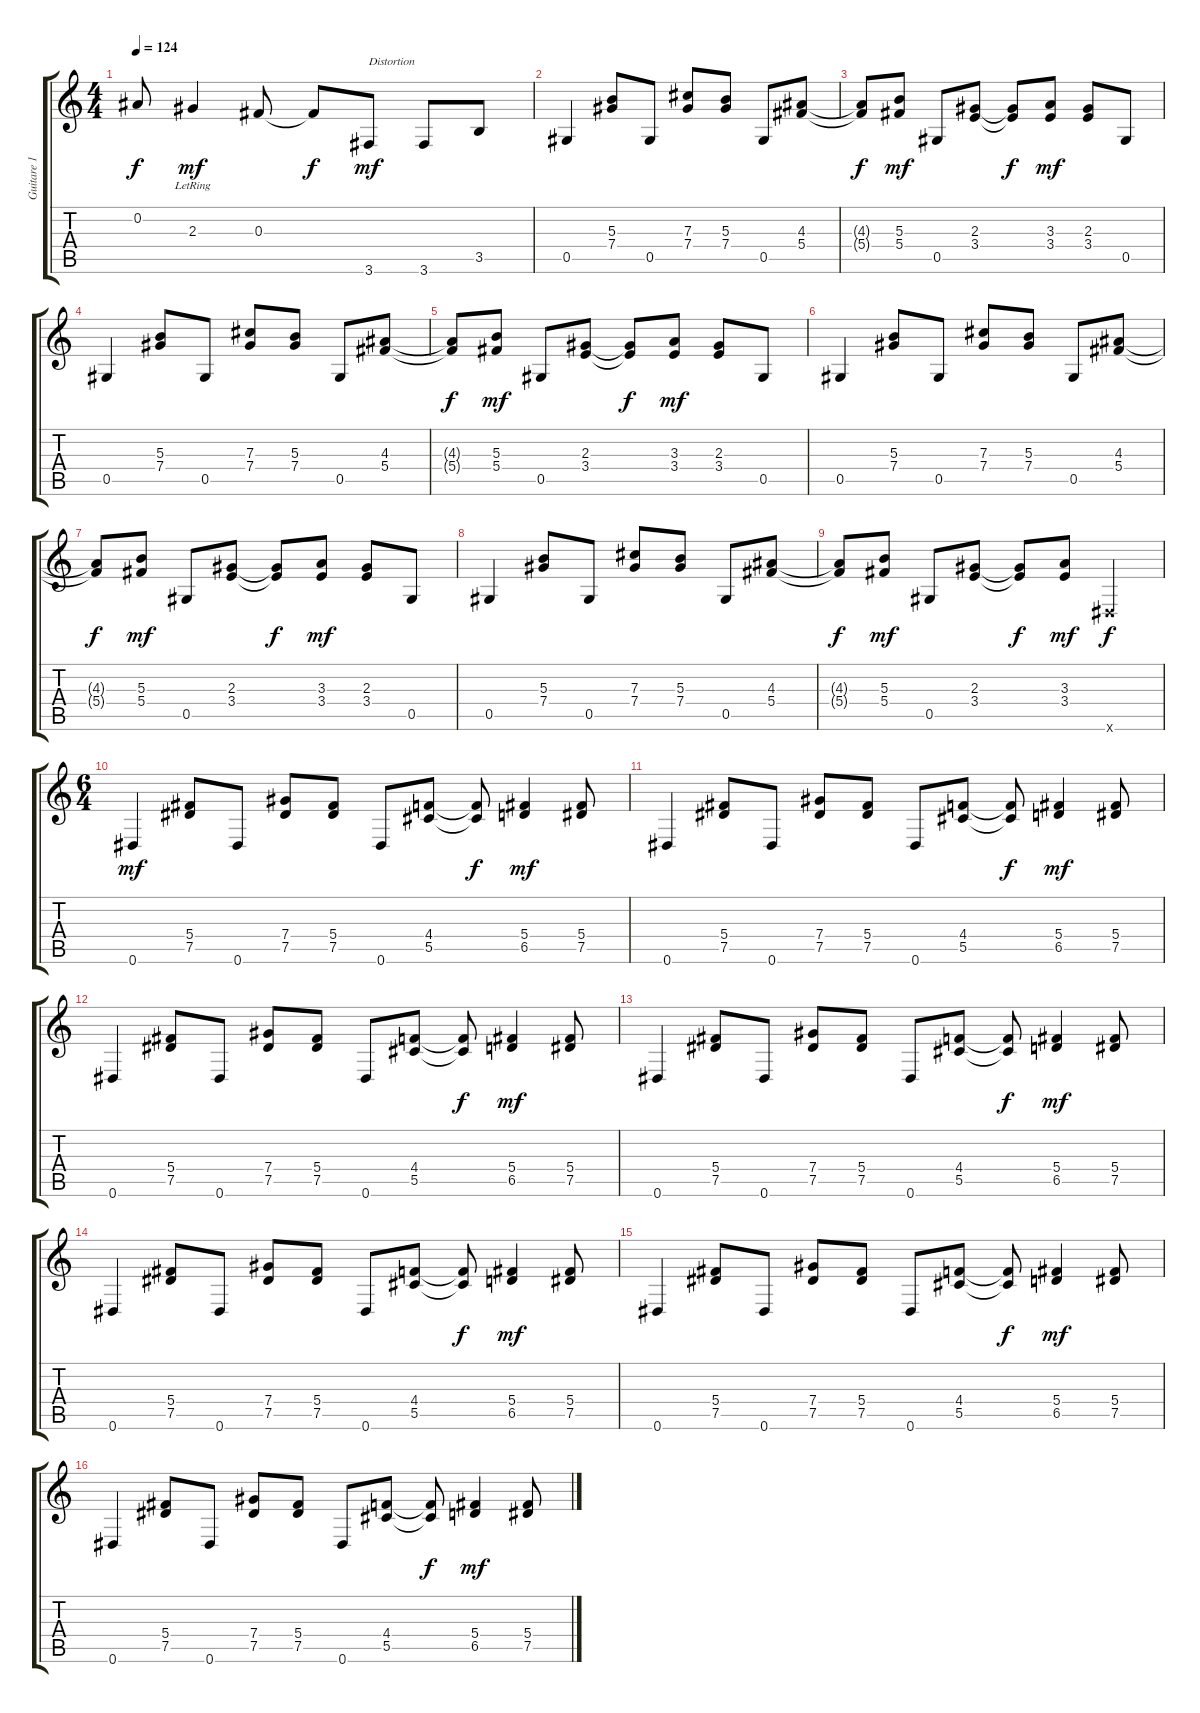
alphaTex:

\track ("Guitare 1" "Guitare 1") {instrument distortionguitar}
\staff {score tabs}
\tuning (Eb4 Bb3 Gb3 Db3 Ab2 Eb2) {hide}
\ts (4 4)
\tempo 124
\clef g2
\ks c
0.2{t}.8{dy f} 2.3{lr}.4{dy mf} 0.3.8 0.3{t}.8{dy f} 3.6.8{txt "Distortion" dy mf instrument distortionguitar} 3.6.8 3.5.8 |
0.5.4 (5.3 7.4).8 0.5.8 (7.3 7.4).8 (5.3 7.4).8 0.5.8 (4.3 5.4).8 |
(4.3{t} 5.4{t}).8{dy f} (5.3 5.4).8{dy mf} 0.5.8 (2.3 3.4).8 (2.3{t} 3.4{t}).8{dy f} (3.3 3.4).8{dy mf} (2.3 3.4).8 0.5.8 |
0.5.4 (5.3 7.4).8 0.5.8 (7.3 7.4).8 (5.3 7.4).8 0.5.8 (4.3 5.4).8 |
(4.3{t} 5.4{t}).8{dy f} (5.3 5.4).8{dy mf} 0.5.8 (2.3 3.4).8 (2.3{t} 3.4{t}).8{dy f} (3.3 3.4).8{dy mf} (2.3 3.4).8 0.5.8 |
0.5.4 (5.3 7.4).8 0.5.8 (7.3 7.4).8 (5.3 7.4).8 0.5.8 (4.3 5.4).8 |
(4.3{t} 5.4{t}).8{dy f} (5.3 5.4).8{dy mf} 0.5.8 (2.3 3.4).8 (2.3{t} 3.4{t}).8{dy f} (3.3 3.4).8{dy mf} (2.3 3.4).8 0.5.8 |
0.5.4 (5.3 7.4).8 0.5.8 (7.3 7.4).8 (5.3 7.4).8 0.5.8 (4.3 5.4).8 |
(4.3{t} 5.4{t}).8{dy f} (5.3 5.4).8{dy mf} 0.5.8 (2.3 3.4).8 (2.3{t} 3.4{t}).8{dy f} (3.3 3.4).8{dy mf} 0.6{x}.4{dy f} |
\ts (6 4)
0.6.4{dy mf} (5.4 7.5).8 0.6.8 (7.4 7.5).8 (5.4 7.5).8 0.6.8 (4.4 5.5).8 (4.4{t} 5.5{t}).8{dy f} (5.4 6.5).4{dy mf} (5.4 7.5).8 |
0.6.4 (5.4 7.5).8 0.6.8 (7.4 7.5).8 (5.4 7.5).8 0.6.8 (4.4 5.5).8 (4.4{t} 5.5{t}).8{dy f} (5.4 6.5).4{dy mf} (5.4 7.5).8 |
0.6.4 (5.4 7.5).8 0.6.8 (7.4 7.5).8 (5.4 7.5).8 0.6.8 (4.4 5.5).8 (4.4{t} 5.5{t}).8{dy f} (5.4 6.5).4{dy mf} (5.4 7.5).8 |
0.6.4 (5.4 7.5).8 0.6.8 (7.4 7.5).8 (5.4 7.5).8 0.6.8 (4.4 5.5).8 (4.4{t} 5.5{t}).8{dy f} (5.4 6.5).4{dy mf} (5.4 7.5).8 |
0.6.4 (5.4 7.5).8 0.6.8 (7.4 7.5).8 (5.4 7.5).8 0.6.8 (4.4 5.5).8 (4.4{t} 5.5{t}).8{dy f} (5.4 6.5).4{dy mf} (5.4 7.5).8 |
0.6.4 (5.4 7.5).8 0.6.8 (7.4 7.5).8 (5.4 7.5).8 0.6.8 (4.4 5.5).8 (4.4{t} 5.5{t}).8{dy f} (5.4 6.5).4{dy mf} (5.4 7.5).8 |
0.6.4 (5.4 7.5).8 0.6.8 (7.4 7.5).8 (5.4 7.5).8 0.6.8 (4.4 5.5).8 (4.4{t} 5.5{t}).8{dy f} (5.4 6.5).4{dy mf} (5.4 7.5).8
